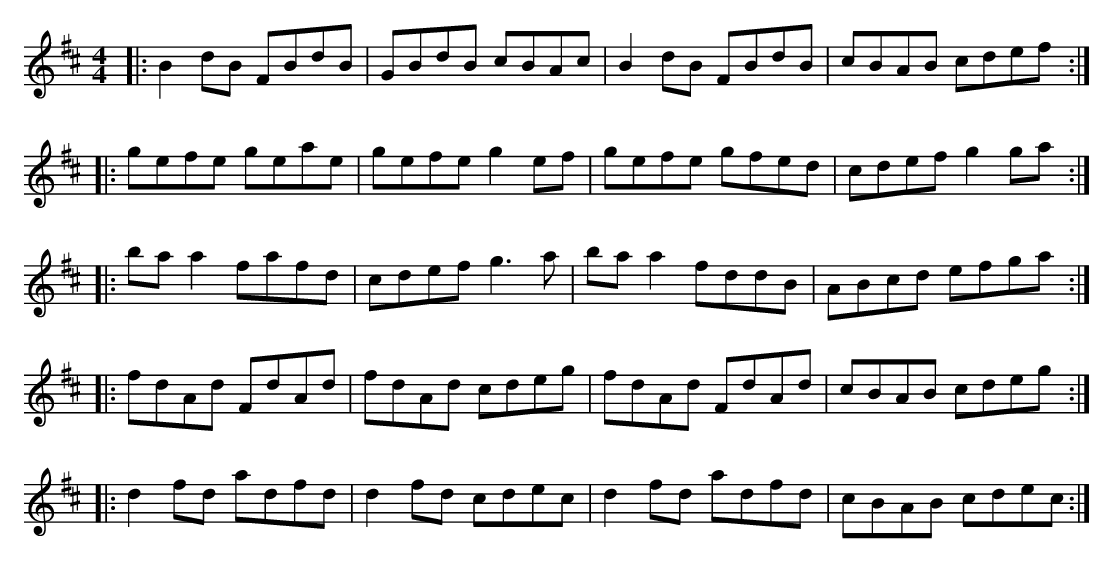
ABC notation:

X:1
M:4/4
K:Bmin
|:B2dB FBdB|GBdB cBAc|B2dB FBdB|cBAB cdef:|
|:gefe geae|gefe g2ef|gefe gfed|cdef g2ga:|
|:baa2 fafd|cdef g3a|baa2 fddB|ABcd efga:|
|:fdAd FdAd|fdAd cdeg|fdAd FdAd|cBAB cdeg:|
|:d2fd adfd|d2fd cdec|d2fd adfd|cBAB cdec:|
